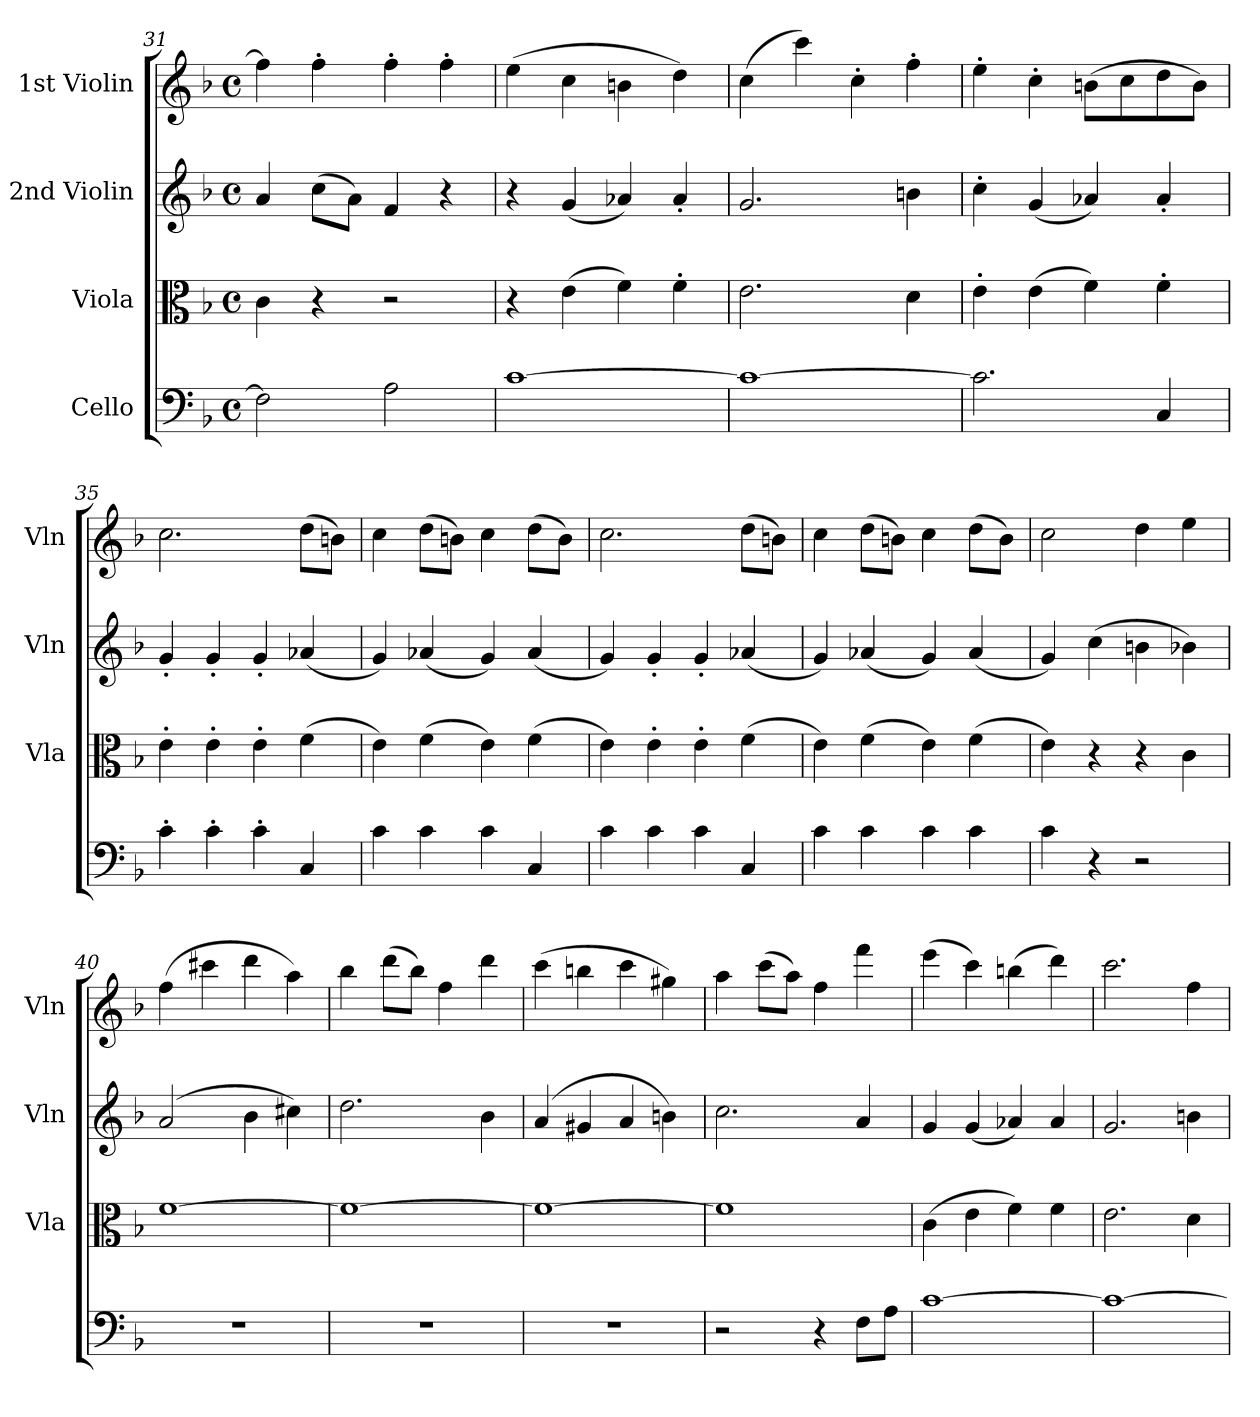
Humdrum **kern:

**kern	**kern	**kern	**kern
*part4	*part3	*part2	*part1
*staff4	*staff3	*staff2	*staff1
*I"Cello	*I"Viola	*I"2nd Violin	*I"1st Violin
*	*I'Vla	*I'Vln	*I'Vln
*clefF4	*clefC3	*clefG2	*clefG2
*k[b-]	*k[b-]	*k[b-]	*k[b-]
*F:	*F:	*F:	*F:
*M4/4	*M4/4	*M4/4	*M4/4
*met(c)	*met(c)	*met(c)	*met(c)
=31	=31	=31	=31
2F\]	4c\	4a/	4ff\]
.	4r	(8cc\L	4ff'\
.	.	8a\J)	.
2A\	2r	4f/	4ff'\
.	.	4r	4ff'\
=32	=32	=32	=32
[1c	4r	4r	(4ee\
.	(4e\	(4g/	4cc\
.	4f\)	4a-X/)	4bn\
.	4f'\	4a-'/	4dd\)
=33	=33	=33	=33
1c_	2.e\	2.g/	(4cc\
.	.	.	4ccc\)
.	.	.	4cc'\
.	4d\	4bn\	4ff'\
=34	=34	=34	=34
2.c\]	4e'\	4cc'\	4ee'\
.	(4e\	(4g/	4cc'\
.	4f\)	4a-X/)	(8bn\L
.	.	.	8cc\
4C/	4f'\	4a-'/	8dd\
.	.	.	8b\J)
=35	=35	=35	=35
4c'\	4e'\	4g'/	2.cc\
4c'\	4e'\	4g'/	.
4c'\	4e'\	4g'/	.
4C/	(4f\	(4a-X/	(8dd\L
.	.	.	8bn\J)
=36	=36	=36	=36
4c\	4e\)	4g/)	4cc\
4c\	(4f\	(4a-X/	(8dd\L
.	.	.	8bn\J)
4c\	4e\)	4g/)	4cc\
4C/	(4f\	(4a-/	(8dd\L
.	.	.	8b\J)
=37	=37	=37	=37
4c\	4e\)	4g/)	2.cc\
4c\	4e'\	4g'/	.
4c\	4e'\	4g'/	.
4C/	(4f\	(4a-X/	(8dd\L
.	.	.	8bn\J)
=38	=38	=38	=38
4c\	4e\)	4g/)	4cc\
4c\	(4f\	(4a-X/	(8dd\L
.	.	.	8bn\J)
4c\	4e\)	4g/)	4cc\
4c\	(4f\	(4a-/	(8dd\L
.	.	.	8b\J)
=39	=39	=39	=39
4c\	4e\)	4g/)	2cc\
4r	4r	(4cc\	.
2r	4r	4bn\	4dd\
.	4c\	4b-X\)	4ee\
=40	=40	=40	=40
1r	[1f	(2a/	(4ff\
.	.	.	4ccc#X\
.	.	4b-\	4ddd\
.	.	4cc#X\)	4aa\)
=41	=41	=41	=41
1r	1f_	2.dd\	4bb-\
.	.	.	(8ddd\L
.	.	.	8bb-\J)
.	.	.	4ff\
.	.	4b-\	4ddd\
=42	=42	=42	=42
1r	1f_	(4a/	(4ccc\
.	.	4g#X/	4bbn\
.	.	4a/	4ccc\
.	.	4bn\)	4gg#X\)
=43	=43	=43	=43
2r	1f]	2.cc\	4aa\
.	.	.	(8ccc\L
.	.	.	8aa\J)
4r	.	.	4ff\
8F\L	.	4a/	4fff\
8A\J	.	.	.
=44	=44	=44	=44
[1c	(4c\	4g/	(4eee\
.	4e\	(4g/	4ccc\)
.	4f\)	4a-X/)	(4bbn\
.	4f\	4a-/	4ddd\)
=45	=45	=45	=45
1c_	2.e\	2.g/	2.ccc\
.	4d\	4bn\	4ff\
=	=	=	=
*-	*-	*-	*-
